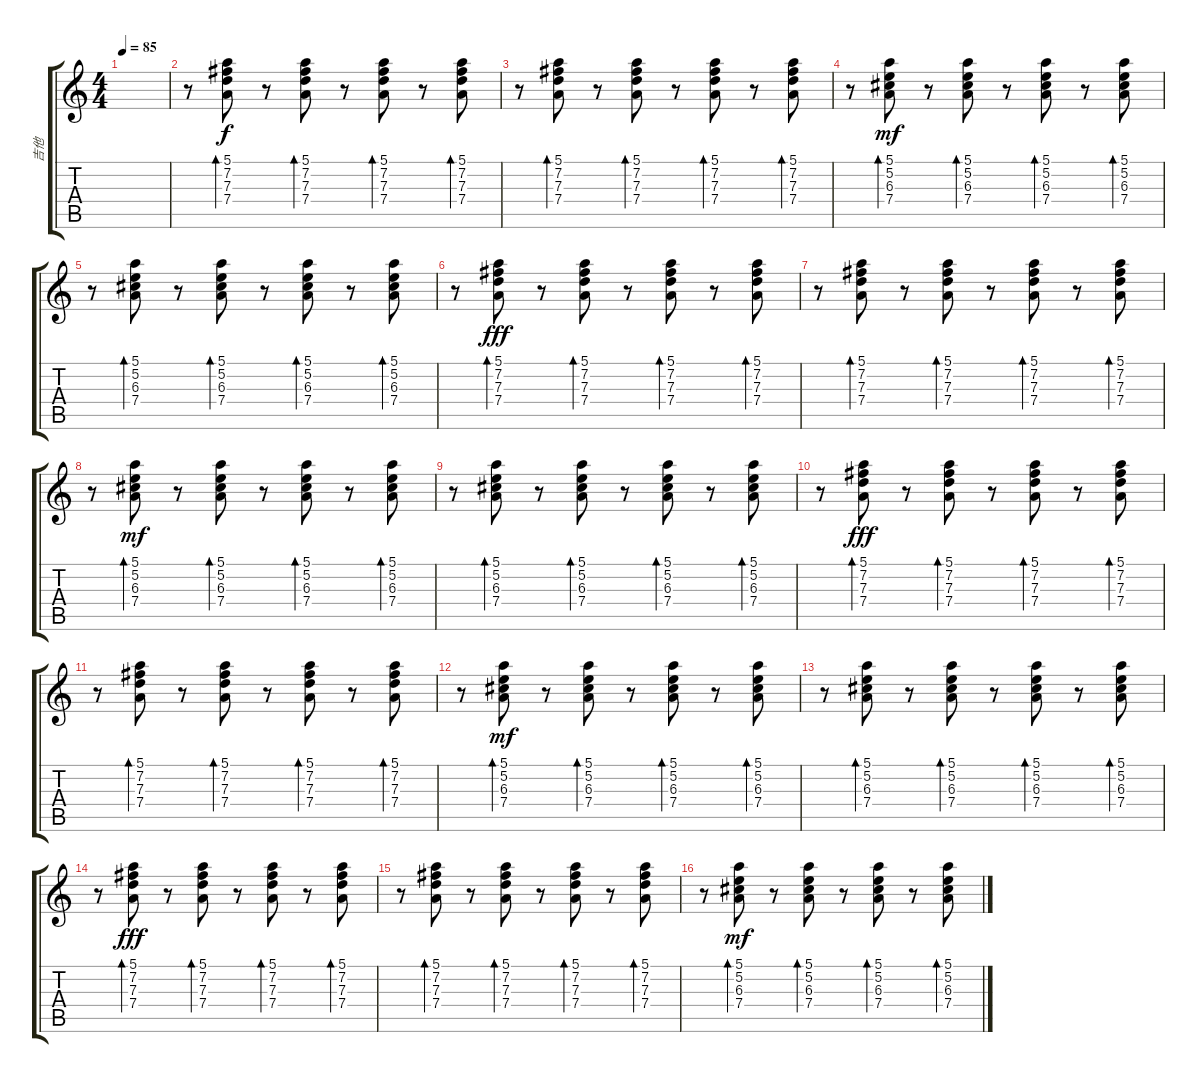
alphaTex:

\track ("吉他" "吉他") {instrument electricguitarclean}
\staff {score tabs}
\tuning (E4 B3 G3 D3 A2 E2) {hide}
\ts (4 4)
\tempo 85
\clef g2
\ks c
|
r.8 (5.1 7.2 7.3 7.4).8{bd 30} r.8 (5.1 7.2 7.3 7.4).8{bd 30} r.8 (5.1 7.2 7.3 7.4).8{bd 30} r.8 (5.1 7.2 7.3 7.4).8{bd 30} |
r.8 (5.1 7.2 7.3 7.4).8{bd 30} r.8 (5.1 7.2 7.3 7.4).8{bd 30} r.8 (5.1 7.2 7.3 7.4).8{bd 30} r.8 (5.1 7.2 7.3 7.4).8{bd 30} |
r.8 (5.1 5.2 6.3 7.4).8{bd 30 dy mf} r.8 (5.1 5.2 6.3 7.4).8{bd 30} r.8 (5.1 5.2 6.3 7.4).8{bd 30} r.8 (5.1 5.2 6.3 7.4).8{bd 30} |
r.8 (5.1 5.2 6.3 7.4).8{bd 30} r.8 (5.1 5.2 6.3 7.4).8{bd 30} r.8 (5.1 5.2 6.3 7.4).8{bd 30} r.8 (5.1 5.2 6.3 7.4).8{bd 30} |
r.8 (5.1 7.2 7.3 7.4).8{bd 30 dy fff} r.8 (5.1 7.2 7.3 7.4).8{bd 30} r.8 (5.1 7.2 7.3 7.4).8{bd 30} r.8 (5.1 7.2 7.3 7.4).8{bd 30} |
r.8 (5.1 7.2 7.3 7.4).8{bd 30} r.8 (5.1 7.2 7.3 7.4).8{bd 30} r.8 (5.1 7.2 7.3 7.4).8{bd 30} r.8 (5.1 7.2 7.3 7.4).8{bd 30} |
r.8 (5.1 5.2 6.3 7.4).8{bd 30 dy mf} r.8 (5.1 5.2 6.3 7.4).8{bd 30} r.8 (5.1 5.2 6.3 7.4).8{bd 30} r.8 (5.1 5.2 6.3 7.4).8{bd 30} |
r.8 (5.1 5.2 6.3 7.4).8{bd 30} r.8 (5.1 5.2 6.3 7.4).8{bd 30} r.8 (5.1 5.2 6.3 7.4).8{bd 30} r.8 (5.1 5.2 6.3 7.4).8{bd 30} |
r.8 (5.1 7.2 7.3 7.4).8{bd 30 dy fff} r.8 (5.1 7.2 7.3 7.4).8{bd 30} r.8 (5.1 7.2 7.3 7.4).8{bd 30} r.8 (5.1 7.2 7.3 7.4).8{bd 30} |
r.8 (5.1 7.2 7.3 7.4).8{bd 30} r.8 (5.1 7.2 7.3 7.4).8{bd 30} r.8 (5.1 7.2 7.3 7.4).8{bd 30} r.8 (5.1 7.2 7.3 7.4).8{bd 30} |
r.8 (5.1 5.2 6.3 7.4).8{bd 30 dy mf} r.8 (5.1 5.2 6.3 7.4).8{bd 30} r.8 (5.1 5.2 6.3 7.4).8{bd 30} r.8 (5.1 5.2 6.3 7.4).8{bd 30} |
r.8 (5.1 5.2 6.3 7.4).8{bd 30} r.8 (5.1 5.2 6.3 7.4).8{bd 30} r.8 (5.1 5.2 6.3 7.4).8{bd 30} r.8 (5.1 5.2 6.3 7.4).8{bd 30} |
r.8 (5.1 7.2 7.3 7.4).8{bd 30 dy fff} r.8 (5.1 7.2 7.3 7.4).8{bd 30} r.8 (5.1 7.2 7.3 7.4).8{bd 30} r.8 (5.1 7.2 7.3 7.4).8{bd 30} |
r.8 (5.1 7.2 7.3 7.4).8{bd 30} r.8 (5.1 7.2 7.3 7.4).8{bd 30} r.8 (5.1 7.2 7.3 7.4).8{bd 30} r.8 (5.1 7.2 7.3 7.4).8{bd 30} |
r.8 (5.1 5.2 6.3 7.4).8{bd 30 dy mf} r.8 (5.1 5.2 6.3 7.4).8{bd 30} r.8 (5.1 5.2 6.3 7.4).8{bd 30} r.8 (5.1 5.2 6.3 7.4).8{bd 30}
